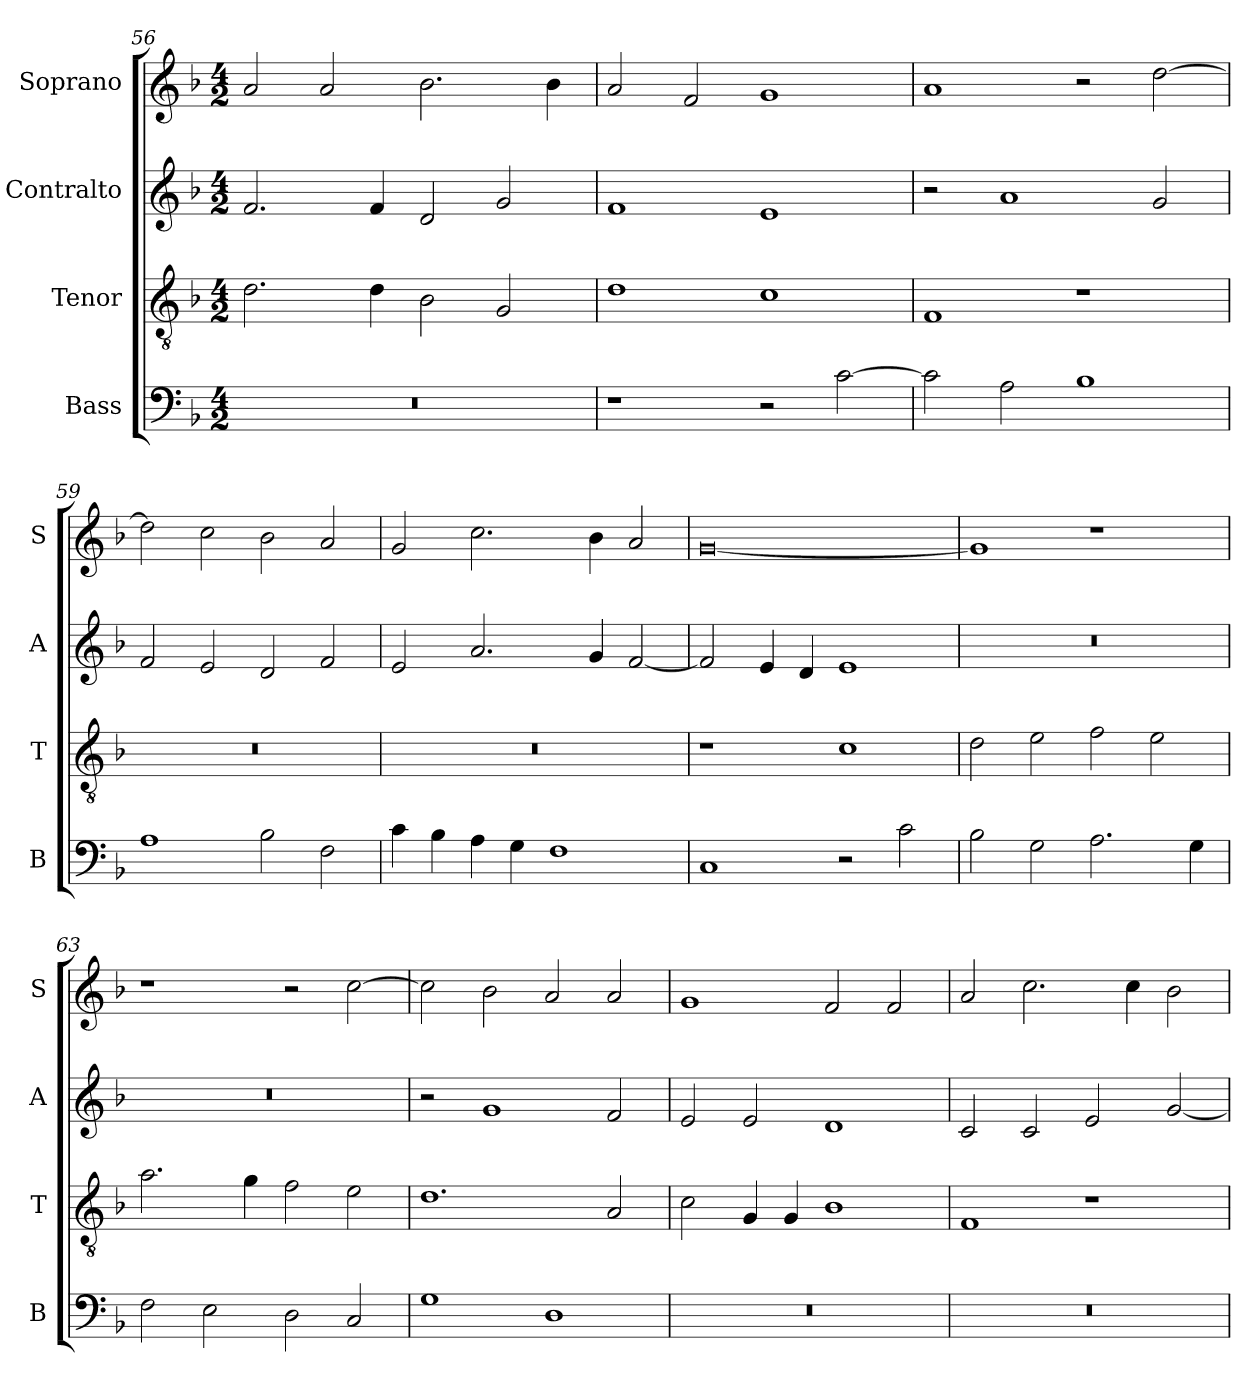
**kern	**kern	**kern	**kern
*part4	*part3	*part2	*part1
*staff4	*staff3	*staff2	*staff1
*I"Bass	*I"Tenor	*I"Contralto	*I"Soprano
*I'B	*I'T	*I'A	*I'S
*clefF4	*clefGv2	*clefG2	*clefG2
*k[b-]	*k[b-]	*k[b-]	*k[b-]
*F:ion	*F:ion	*F:ion	*F:ion
*M4/2	*M4/2	*M4/2	*M4/2
=56	=56	=56	=56
0r	2.d	2.f	2a
.	.	.	2a
.	4d	4f	.
.	2B-	2d	2.b-
.	2G	2g	.
.	.	.	4b-
=57	=57	=57	=57
1r	1d	1f	2a
.	.	.	2f
2r	1c	1e	1g
[2c	.	.	.
=58	=58	=58	=58
2c]	1F	2r	1a
2A	.	1a	.
1B-	1r	.	2r
.	.	2g	[2dd
=59	=59	=59	=59
1A	0r	2f	2dd]
.	.	2e	2cc
2B-	.	2d	2b-
2F	.	2f	2a
=60	=60	=60	=60
4c	0r	2e	2g
4B-	.	.	.
4A	.	2.a	2.cc
4G	.	.	.
1F	.	.	.
.	.	4g	4b-
.	.	[2f	2a
=61	=61	=61	=61
1C	1r	2f]	[0g
.	.	4e	.
.	.	4d	.
2r	1c	1e	.
2c	.	.	.
=62	=62	=62	=62
2B-	2d	0r	1g]
2G	2e	.	.
2.A	2f	.	1r
.	2e	.	.
4G	.	.	.
=63	=63	=63	=63
2F	2.a	0r	1r
2E	.	.	.
.	4g	.	.
2D	2f	.	2r
2C	2e	.	[2cc
=64	=64	=64	=64
1G	1.d	2r	2cc]
.	.	1g	2b-
1D	.	.	2a
.	2A	2f	2a
=65	=65	=65	=65
0r	2c	2e	1g
.	4G	2e	.
.	4G	.	.
.	1B-	1d	2f
.	.	.	2f
=66	=66	=66	=66
0r	1F	2c	2a
.	.	2c	2.cc
.	1r	2e	.
.	.	.	4cc
.	.	[2g	2b-
=	=	=	=
*-	*-	*-	*-
